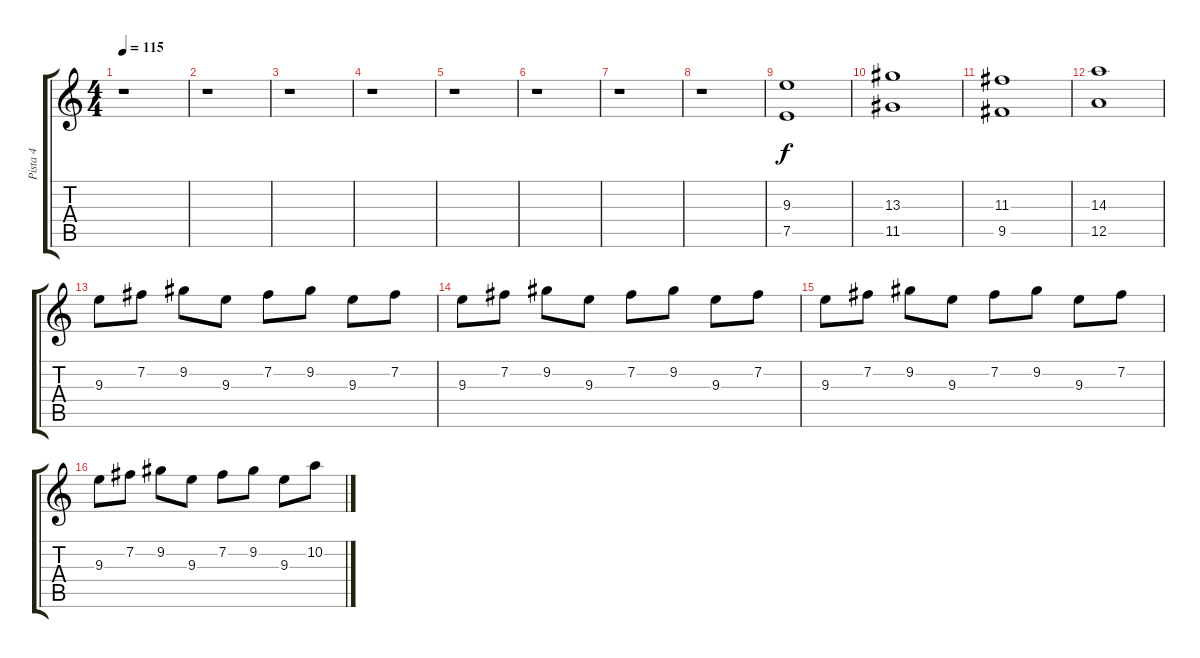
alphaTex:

\track ("Pista 4" "Pista 4") {instrument acousticguitarnylon}
\staff {score tabs}
\tuning (E4 B3 G3 D3 A2 E2) {hide}
\ts (4 4)
\tempo 115
\clef g2
\ks c
r.1{dy f} |
r.1 |
r.1 |
r.1 |
r.1 |
r.1 |
r.1 |
r.1 |
(9.3 7.5).1 |
(13.3 11.5).1 |
(11.3 9.5).1 |
(14.3 12.5).1 |
9.3.8 7.2.8 9.2.8 9.3.8 7.2.8 9.2.8 9.3.8 7.2.8 |
9.3.8 7.2.8 9.2.8 9.3.8 7.2.8 9.2.8 9.3.8 7.2.8 |
9.3.8 7.2.8 9.2.8 9.3.8 7.2.8 9.2.8 9.3.8 7.2.8 |
9.3.8 7.2.8 9.2.8 9.3.8 7.2.8 9.2.8 9.3.8 10.2.8
